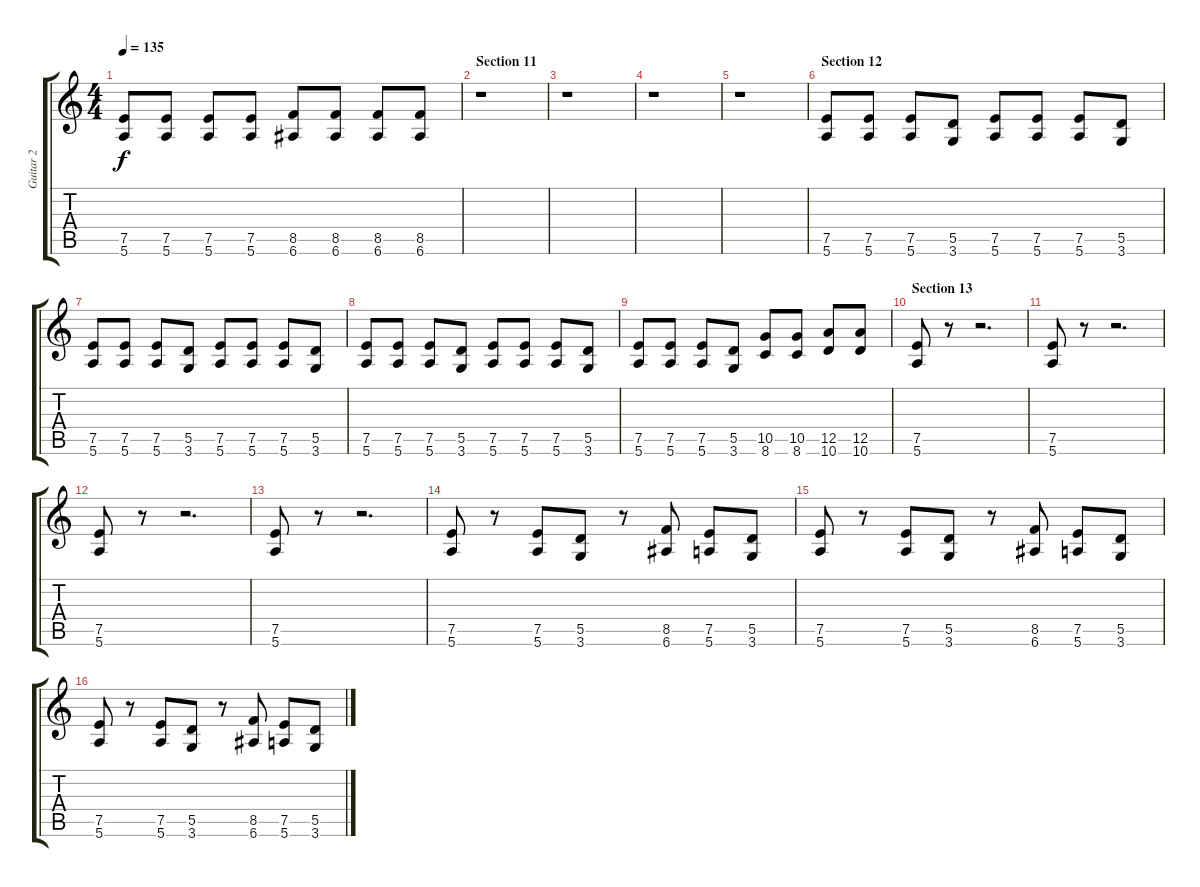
\track ("Guitar 2" "Guitar 2") {instrument distortionguitar}
\staff {score tabs}
\tuning (E4 B3 G3 D3 A2 E2) {hide}
\ts (4 4)
\tempo 135
\clef g2
\ks c
(7.5 5.6).8{dy f} (7.5 5.6).8 (7.5 5.6).8 (7.5 5.6).8 (8.5 6.6).8 (8.5 6.6).8 (8.5 6.6).8 (8.5 6.6).8 |
\section ("" "Section 11")
r.1 |
r.1 |
r.1 |
r.1 |
\section ("" "Section 12")
(7.5 5.6).8 (7.5 5.6).8 (7.5 5.6).8 (5.5 3.6).8 (7.5 5.6).8 (7.5 5.6).8 (7.5 5.6).8 (5.5 3.6).8 |
(7.5 5.6).8 (7.5 5.6).8 (7.5 5.6).8 (5.5 3.6).8 (7.5 5.6).8 (7.5 5.6).8 (7.5 5.6).8 (5.5 3.6).8 |
(7.5 5.6).8 (7.5 5.6).8 (7.5 5.6).8 (5.5 3.6).8 (7.5 5.6).8 (7.5 5.6).8 (7.5 5.6).8 (5.5 3.6).8 |
(7.5 5.6).8 (7.5 5.6).8 (7.5 5.6).8 (5.5 3.6).8 (10.5 8.6).8 (10.5 8.6).8 (12.5 10.6).8 (12.5 10.6).8 |
\section ("" "Section 13")
(7.5 5.6).8 r.8 r.2{d} |
(7.5 5.6).8 r.8 r.2{d} |
(7.5 5.6).8 r.8 r.2{d} |
(7.5 5.6).8 r.8 r.2{d} |
(7.5 5.6).8 r.8 (7.5 5.6).8 (5.5 3.6).8 r.8 (8.5 6.6).8 (7.5 5.6).8 (5.5 3.6).8 |
(7.5 5.6).8 r.8 (7.5 5.6).8 (5.5 3.6).8 r.8 (8.5 6.6).8 (7.5 5.6).8 (5.5 3.6).8 |
(7.5 5.6).8 r.8 (7.5 5.6).8 (5.5 3.6).8 r.8 (8.5 6.6).8 (7.5 5.6).8 (5.5 3.6).8
